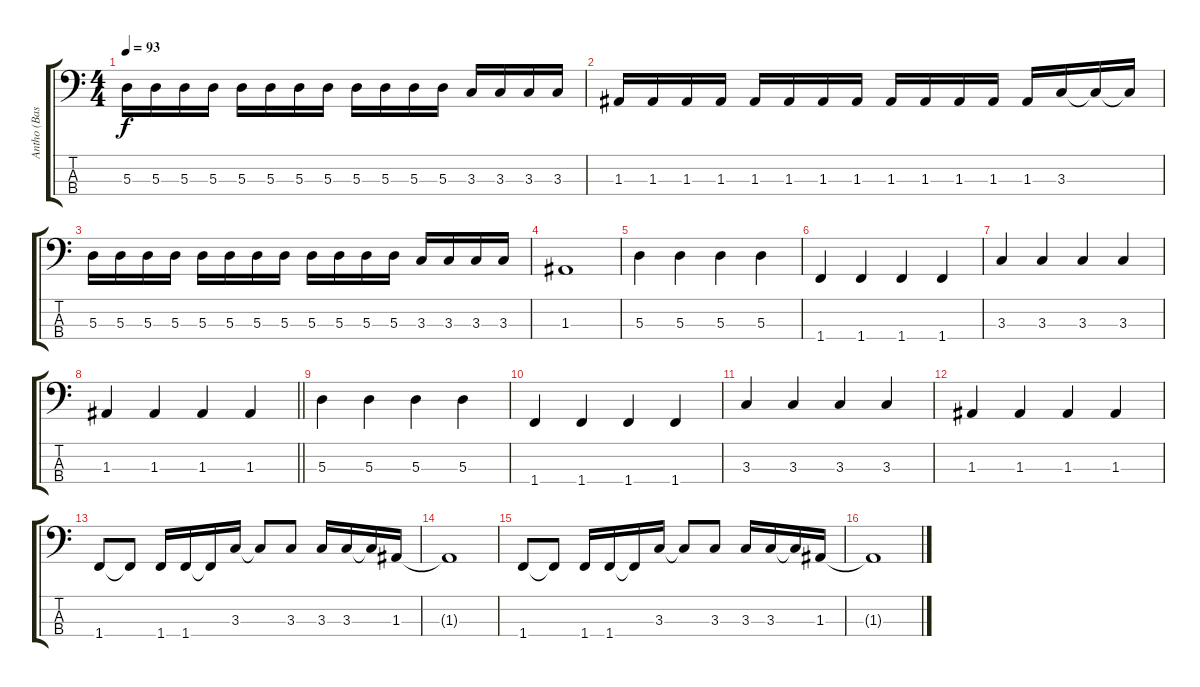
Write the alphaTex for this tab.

\track ("Antho (Basse)" "Antho (Bas") {instrument electricbassfinger}
\staff {score tabs}
\tuning (G2 D2 A1 E1) {hide}
\ts (4 4)
\tempo 93
\clef f4
\ks c
5.3.16{dy f} 5.3.16 5.3.16 5.3.16 5.3.16 5.3.16 5.3.16 5.3.16 5.3.16 5.3.16 5.3.16 5.3.16 3.3.16 3.3.16 3.3.16 3.3.16 |
1.3.16 1.3.16 1.3.16 1.3.16 1.3.16 1.3.16 1.3.16 1.3.16 1.3.16 1.3.16 1.3.16 1.3.16 1.3.16 3.3.16 3.3{t}.16 3.3{t}.16 |
5.3.16 5.3.16 5.3.16 5.3.16 5.3.16 5.3.16 5.3.16 5.3.16 5.3.16 5.3.16 5.3.16 5.3.16 3.3.16 3.3.16 3.3.16 3.3.16 |
1.3.1 |
5.3.4 5.3.4 5.3.4 5.3.4 |
1.4.4 1.4.4 1.4.4 1.4.4 |
3.3.4 3.3.4 3.3.4 3.3.4 |
\barLineRight lightlight
1.3.4 1.3.4 1.3.4 1.3.4 |
5.3.4 5.3.4 5.3.4 5.3.4 |
1.4.4 1.4.4 1.4.4 1.4.4 |
3.3.4 3.3.4 3.3.4 3.3.4 |
1.3.4 1.3.4 1.3.4 1.3.4 |
1.4.8 1.4{t}.8 1.4.16 1.4.16 1.4{t}.16 3.3.16 3.3{t}.8 3.3.8 3.3.16 3.3.16 3.3{t}.16 1.3.16 |
1.3{t}.1 |
1.4.8 1.4{t}.8 1.4.16 1.4.16 1.4{t}.16 3.3.16 3.3{t}.8 3.3.8 3.3.16 3.3.16 3.3{t}.16 1.3.16 |
1.3{t}.1
